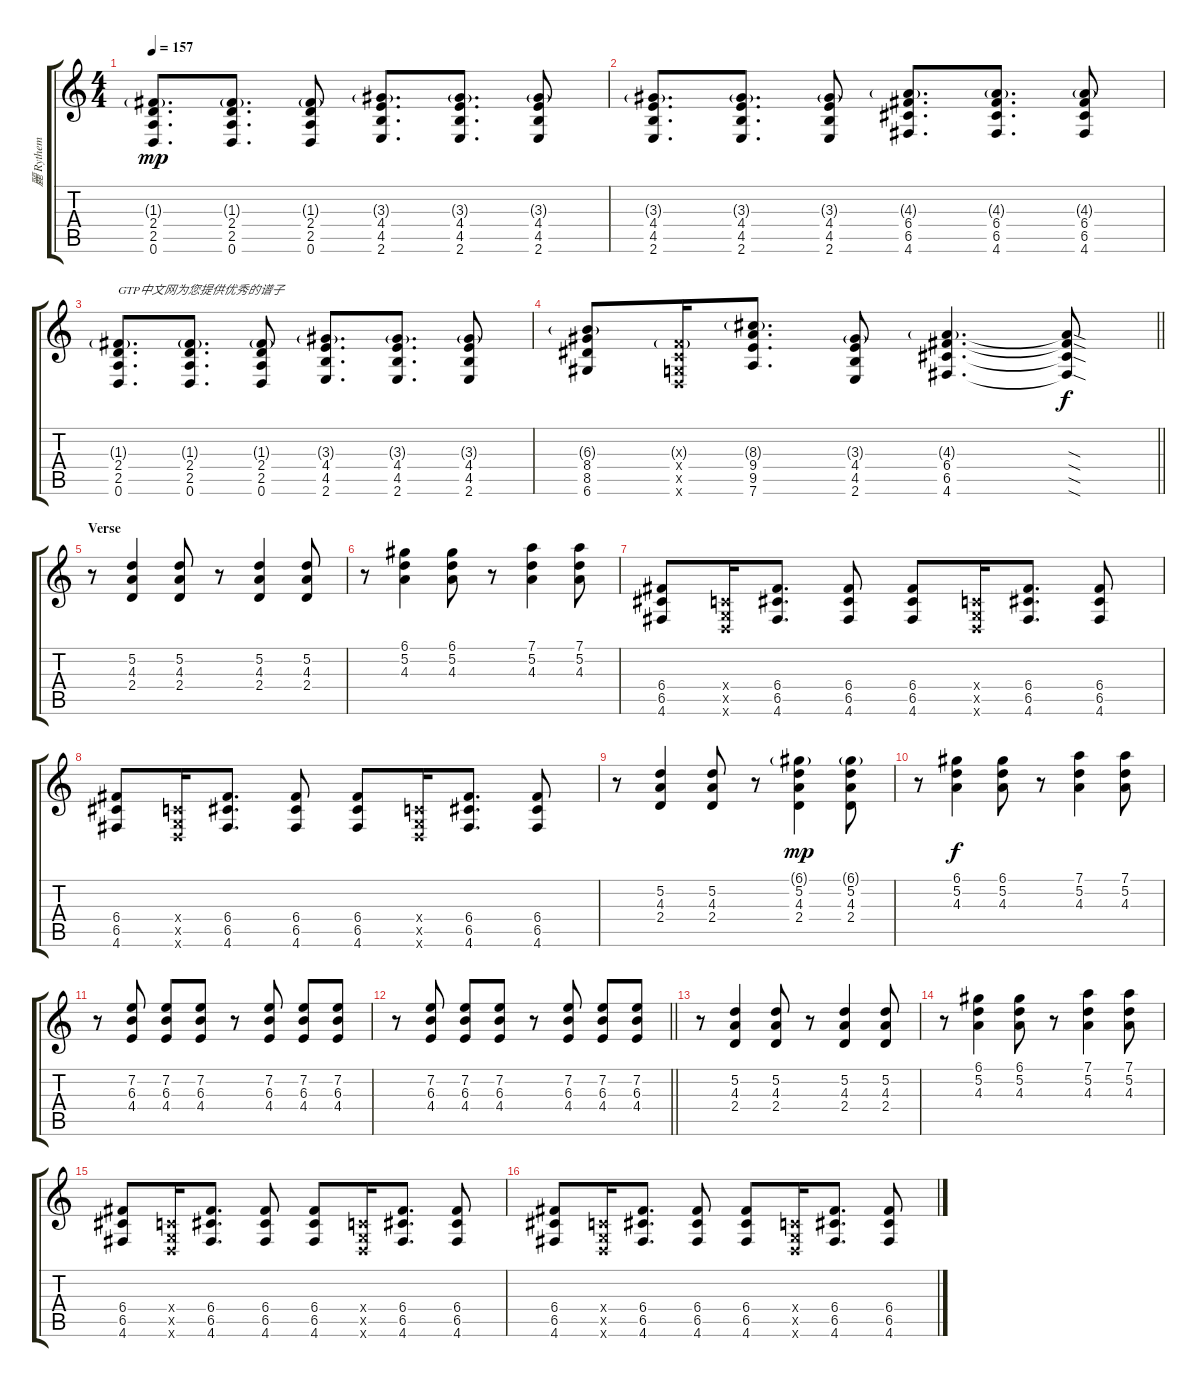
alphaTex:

\track ("麗 Rythem" "麗 Rythem") {instrument distortionguitar}
\staff {score tabs}
\tuning (D4 A3 F3 C3 G2 D2) {hide}
\ts (4 4)
\tempo 157
\clef g2
\ks c
(1.3{g} 2.4 2.5 0.6).8{d dy mp} (1.3{g} 2.4 2.5 0.6).8{d} (1.3{g} 2.4 2.5 0.6).8 (3.3{g} 4.4 4.5 2.6).8{d} (3.3{g} 4.4 4.5 2.6).8{d} (3.3{g} 4.4 4.5 2.6).8 |
(3.3{g} 4.4 4.5 2.6).8{d} (3.3{g} 4.4 4.5 2.6).8{d} (3.3{g} 4.4 4.5 2.6).8 (4.3{g} 6.4 6.5 4.6).8{d} (4.3{g} 6.4 6.5 4.6).8{d} (4.3{g} 6.4 6.5 4.6).8 |
(1.3{g} 2.4 2.5 0.6).8{d txt "GTP中文网为您提供优秀的谱子"} (1.3{g} 2.4 2.5 0.6).8{d} (1.3{g} 2.4 2.5 0.6).8 (3.3{g} 4.4 4.5 2.6).8{d} (3.3{g} 4.4 4.5 2.6).8{d} (3.3{g} 4.4 4.5 2.6).8 |
\barLineRight lightlight
(6.3{g} 8.4 8.5 6.6).8 (0.3{g x} 0.4{x} 0.5{x} 0.6{x}).16 (8.3{g} 9.4 9.5 7.6).8{d} (3.3{g} 4.4 4.5 2.6).8 (4.3{g} 6.4 6.5 4.6).4{d} (4.3{sod t} 6.4{sod t} 6.5{sod t} 4.6{sod t}).8{dy f} |
\section ("" "Verse")
r.8 (5.2 4.3 2.4).4 (5.2 4.3 2.4).8 r.8 (5.2 4.3 2.4).4 (5.2 4.3 2.4).8 |
r.8 (6.1 5.2 4.3).4 (6.1 5.2 4.3).8 r.8 (7.1 5.2 4.3).4 (7.1 5.2 4.3).8 |
(6.4 6.5 4.6).8 (0.4{x} 0.5{x} 0.6{x}).16 (6.4 6.5 4.6).8{d} (6.4 6.5 4.6).8 (6.4 6.5 4.6).8 (0.4{x} 0.5{x} 0.6{x}).16 (6.4 6.5 4.6).8{d} (6.4 6.5 4.6).8 |
(6.4 6.5 4.6).8 (0.4{x} 0.5{x} 0.6{x}).16 (6.4 6.5 4.6).8{d} (6.4 6.5 4.6).8 (6.4 6.5 4.6).8 (0.4{x} 0.5{x} 0.6{x}).16 (6.4 6.5 4.6).8{d} (6.4 6.5 4.6).8 |
r.8 (5.2 4.3 2.4).4 (5.2 4.3 2.4).8 r.8 (6.1{g} 5.2 4.3 2.4).4{dy mp} (6.1{g} 5.2 4.3 2.4).8 |
r.8 (6.1 5.2 4.3).4{dy f} (6.1 5.2 4.3).8 r.8 (7.1 5.2 4.3).4 (7.1 5.2 4.3).8 |
r.8 (7.2 6.3 4.4).8 (7.2 6.3 4.4).8 (7.2 6.3 4.4).8 r.8 (7.2 6.3 4.4).8 (7.2 6.3 4.4).8 (7.2 6.3 4.4).8 |
\barLineRight lightlight
r.8 (7.2 6.3 4.4).8 (7.2 6.3 4.4).8 (7.2 6.3 4.4).8 r.8 (7.2 6.3 4.4).8 (7.2 6.3 4.4).8 (7.2 6.3 4.4).8 |
\section ("" "")
r.8 (5.2 4.3 2.4).4 (5.2 4.3 2.4).8 r.8 (5.2 4.3 2.4).4 (5.2 4.3 2.4).8 |
r.8 (6.1 5.2 4.3).4 (6.1 5.2 4.3).8 r.8 (7.1 5.2 4.3).4 (7.1 5.2 4.3).8 |
(6.4 6.5 4.6).8 (0.4{x} 0.5{x} 0.6{x}).16 (6.4 6.5 4.6).8{d} (6.4 6.5 4.6).8 (6.4 6.5 4.6).8 (0.4{x} 0.5{x} 0.6{x}).16 (6.4 6.5 4.6).8{d} (6.4 6.5 4.6).8 |
(6.4 6.5 4.6).8 (0.4{x} 0.5{x} 0.6{x}).16 (6.4 6.5 4.6).8{d} (6.4 6.5 4.6).8 (6.4 6.5 4.6).8 (0.4{x} 0.5{x} 0.6{x}).16 (6.4 6.5 4.6).8{d} (6.4 6.5 4.6).8
